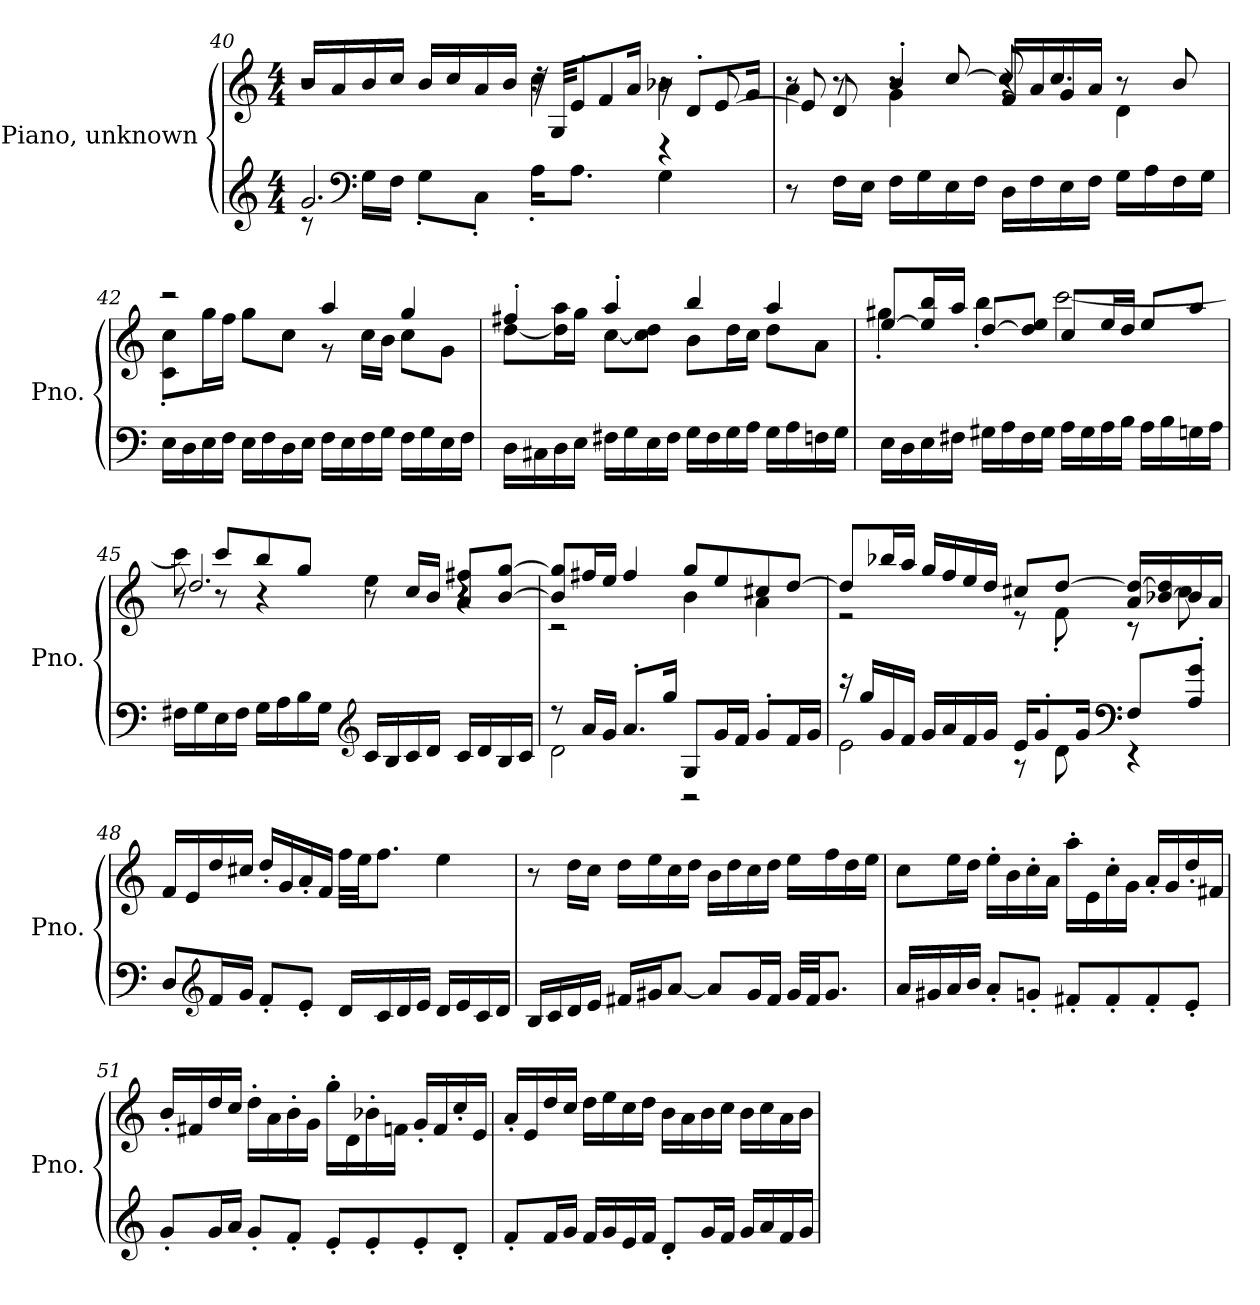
**kern	**kern
*part1	*part1
*staff2	*staff1
*I"Piano, unknown	*
*I'Pno.	*
*clefG2	*clefG2
*k[]	*k[]
*M4/4	*M4/4
=40	=40
*^	*^
*	*	*	*^
2.g/	8r	16b/LL	2r	2r
.	.	16a/	.	.
*clefF4	*	*	*	*
.	16G\LL	16b/	.	.
.	16F\JJ	16cc/JJ	.	.
.	8G'\L	16b/LL	.	.
.	.	16cc/	.	.
.	8C'\J	16a/	.	.
.	.	16b/JJ	.	.
.	16A'\KL	32r	4cc\	8r
.	.	32G/KKL	.	.
.	8.A\J	8e'/	.	.
.	.	.	.	4f/
.	.	16a/Jk	.	.
4r	4G\	16r	4b-X\	.
.	.	8d'/L	.	.
.	.	.	.	[8e/
.	.	16g/Jk	.	.
*v	*v	*	*	*
!!LO:LB:g=z	!!	!!
=41	=41	=41	=41
8r	8r	4a\	8e/]
16F\LL	8d/	.	8r
16E\JJ	.	.	.
16F\LL	4b'/	4g\	8r
16G\	.	.	.
16E\	.	.	[8cc/
16F\JJ	.	.	.
16D\LL	16f/LL	4r	8cc/]
16F\	16a/	.	.
16E\	16g/	.	4.cc'/
16F\JJ	16a/JJ	.	.
16G\LL	8r	4d\	.
16A\	.	.	.
16F\	8b/	.	.
16G\JJ	.	.	.
*	*	*v	*v
=42	=42	=42
16E\LL	2r	8c\' 8cc\'L
16D\	.	.
16E\	.	16gg\L
16F\JJ	.	16ff\JJ
16E\LL	.	8gg\L
16F\	.	.
16D\	.	8cc\J
16E\JJ	.	.
16F\LL	4aa/	8r
16E\	.	.
16F\	.	16cc\LL
16G\JJ	.	16b\JJ
16F\LL	4gg/	8cc\L
16G\	.	.
16E\	.	8g\J
16F\JJ	.	.
!!LO:LB:g=z	!!
=43	=43	=43
16D\LL	4ff#X'/	[8dd\L
16C#X\	.	.
16D\	.	16dd\] 16aa\L
16E\JJ	.	16gg\JJ
16F#X\LL	4aa'/	[8cc\L
16G\	.	.
16E\	.	8cc\] 8dd\J
16F#\JJ	.	.
16G\LL	4bb/	8b\L
16F#\	.	.
16G\	.	16dd\L
16A\JJ	.	16cc\JJ
16G\LL	4aa/	8dd\L
16A\	.	.
16Fn\	.	8a\J
16G\JJ	.	.
=44	=44	=44
16E\LL	[8ee/L	4gg#X'\
16D\	.	.
16E\	16ee/] 16bb/L	.
16F#X\JJ	16aa/JJ	.
16G#X\LL	[8dd/L	4bb'\
16A\	.	.
16F#\	8dd/] 8ee/J	.
16G#\JJ	.	.
16A\LL	8cc/L	[2ccc\
16G#\	.	.
16A\	16ee/L	.
16B\JJ	16dd/JJ	.
16A\LL	8ee/L	.
16B\	.	.
16Gn\	8aa/J	.
16A\JJ	.	.
!!LO:LB:g=z
=45	=45	=45
*	*	*^
16F#X\LL	8r	8ccc\]	2.dd/
16G\	.	.	.
16E\	8ccc/L	8r	.
16F#\JJ	.	.	.
16G\LL	8bb/	4r	.
16A\	.	.	.
16B\	8gg/J	.	.
16G\JJ	.	.	.
*clefG2	*	*	*
16c/LL	8r	4ee\	.
16B/	.	.	.
16c/	16cc/LL	.	.
16d/JJ	16b/JJ	.	.
16c/LL	8a/ 8ff#X/L	4r	4r
16d/	.	.	.
16B/	[8b/ [8gg/J	.	.
16c/JJ	.	.	.
*	*	*v	*v
=46	=46	=46
*^	*	*
8r	2d\	8b/] 8gg/]L	2r
16a/LL	.	16ff#X/L	.
16g/JJ	.	16ee/JJ	.
8.a'/L	.	4ff#/	.
16gg/Jk	.	.	.
8G/L	2r	8gg/L	4b\
16g/L	.	8ee/	.
16f/JJ	.	.	.
8g'/L	.	8cc#X/	4a\
16f/L	.	[8dd/J	.
16g/JJ	.	.	.
!!LO:LB:g=z	!!
=47	=47	=47	=47
16r	2e\	8dd/L]	2r
16gg/LL	.	.	.
16g/	.	16bb-X/L	.
16f/JJ	.	16aa/JJ	.
16g/LL	.	16gg/LL	.
16a/	.	16ff/	.
16f/	.	16ee/	.
16g/JJ	.	16dd/JJ	.
16e/KL	8r	8cc#X/L	8r
8g'/	.	.	.
.	8d\	[8dd/J	8f'\
16g/Jk	.	.	.
*clefF4	*	*	*
8F/L	4r	16a/ 16dd/_LL	8r
.	.	[16b-X/ 16dd/]	.
8A/' 8g/'J	.	16b-/]	8cc#\
.	.	16a/JJ	.
*v	*v	*	*
*	*v	*v
=48	=48
8D/L	16f/LL
.	16e/
*clefG2	*
16f/L	16dd/
16g/JJ	16cc#X/JJ
8f'/L	16dd'/LL
.	16g/
8e'/J	16a'/
.	16f/JJ
16d/LL	32ff\LLL
.	32ee\JJ
16c/	8.ff\J
16d/	.
16e/JJ	.
16d/LL	4ee\
16e/	.
16c/	.
16d/JJ	.
!!LO:PB:g=z
=49	=49
16B/LL	8r
16c/	.
16d/	16dd\LL
16e/JJ	16cc\JJ
16f#X/LL	16dd\LL
16g#X/J	16ee\
[8a/J	16cc\
.	16dd\JJ
8a/L]	16b\LL
.	16dd\
16g#/L	16cc\
16f#/JJ	16dd\JJ
32g#/LLL	16ee\LL
32f#/JJ	.
8.g#/J	16ff\
.	16dd\
.	16ee\JJ
=50	=50
16a/LL	8cc\L
16g#X/	.
16a/	16ee\L
16b/JJ	16dd\JJ
8a'/L	16ee'\LL
.	16b\
8gn'/J	16cc'\
.	16a\JJ
8f#X'/L	16aa'\LL
.	16e\
8f#'/	16cc'\
.	16g\JJ
8f#'/	16a'/LL
.	16g/
8e'/J	16dd'/
.	16f#X/JJ
!!LO:LB:g=z
=51	=51
8g'/L	16b'/LL
.	16f#X/
16g/L	16dd/
16a/JJ	16cc/JJ
8g'/L	16dd'\LL
.	16a\
8f'/J	16b'\
.	16g\JJ
8e'/L	16gg'\LL
.	16d\
8e'/	16b-X'\
.	16fn\JJ
8e'/	16g'/LL
.	16f/
8d'/J	16cc'/
.	16e/JJ
=52	=52
8f'/L	16a'/LL
.	16e/
16f/L	16dd/
16g/JJ	16cc/JJ
16f/LL	16dd\LL
16g/	16ee\
16e/	16cc\
16f/JJ	16dd\JJ
8d'/L	16b\LL
.	16a\
16g/L	16b\
16f/JJ	16cc\JJ
16g/LL	16b\LL
16a/	16cc\
16f/	16a\
16g/JJ	16b\JJ
=	=
*-	*-
